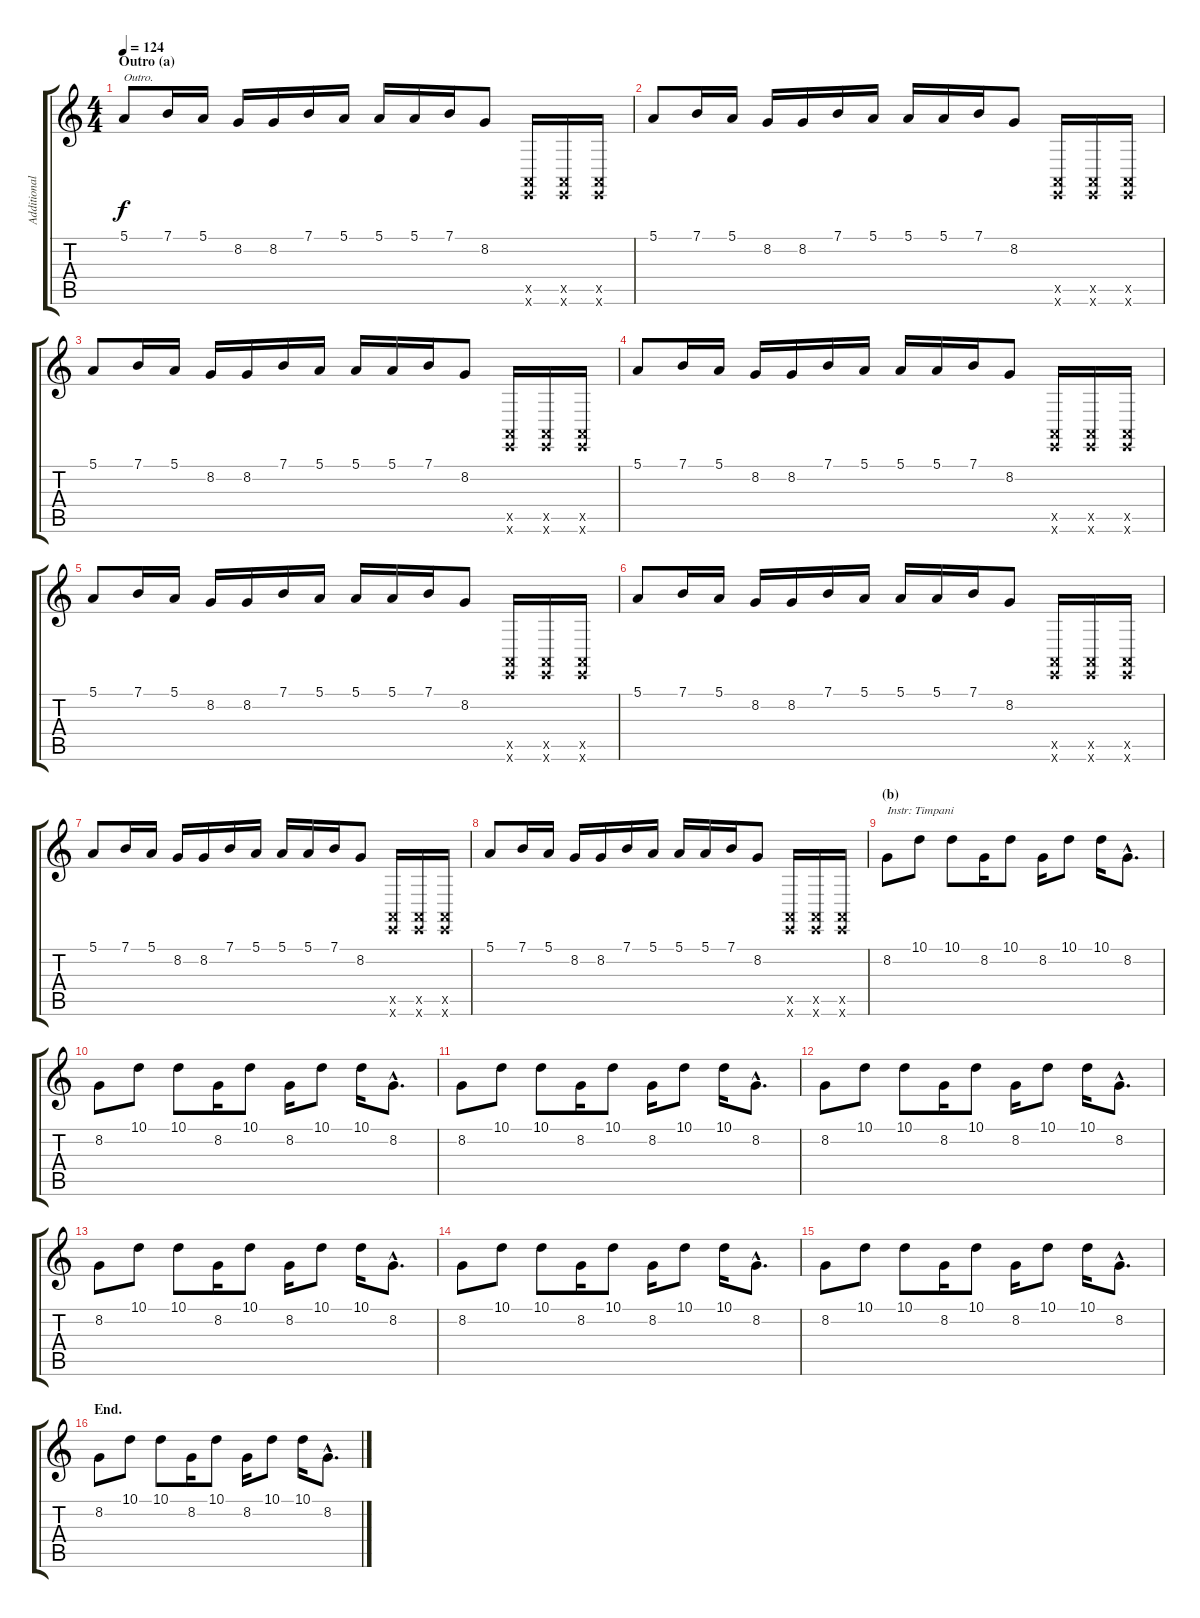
\track ("Additional Percussions" "Additional") {instrument melodictom}
\staff {score tabs}
\tuning (E4 B3 G3 D3 A2 E2) {hide}
\ts (4 4)
\section ("" "Outro (a)")
\tempo 124
\clef g2
\ks c
5.1.8{txt "Outro." dy f} 7.1.16 5.1.16 8.2.16 8.2.16 7.1.16 5.1.16 5.1.16 5.1.16 7.1.16 8.2.8 (0.5{x} 0.6{x}).16 (0.5{x} 0.6{x}).16 (0.5{x} 0.6{x}).16 |
5.1.8 7.1.16 5.1.16 8.2.16 8.2.16 7.1.16 5.1.16 5.1.16 5.1.16 7.1.16 8.2.8 (0.5{x} 0.6{x}).16 (0.5{x} 0.6{x}).16 (0.5{x} 0.6{x}).16 |
5.1.8 7.1.16 5.1.16 8.2.16 8.2.16 7.1.16 5.1.16 5.1.16 5.1.16 7.1.16 8.2.8 (0.5{x} 0.6{x}).16 (0.5{x} 0.6{x}).16 (0.5{x} 0.6{x}).16 |
5.1.8 7.1.16 5.1.16 8.2.16 8.2.16 7.1.16 5.1.16 5.1.16 5.1.16 7.1.16 8.2.8 (0.5{x} 0.6{x}).16 (0.5{x} 0.6{x}).16 (0.5{x} 0.6{x}).16 |
5.1.8 7.1.16 5.1.16 8.2.16 8.2.16 7.1.16 5.1.16 5.1.16 5.1.16 7.1.16 8.2.8 (0.5{x} 0.6{x}).16 (0.5{x} 0.6{x}).16 (0.5{x} 0.6{x}).16 |
5.1.8 7.1.16 5.1.16 8.2.16 8.2.16 7.1.16 5.1.16 5.1.16 5.1.16 7.1.16 8.2.8 (0.5{x} 0.6{x}).16 (0.5{x} 0.6{x}).16 (0.5{x} 0.6{x}).16 |
5.1.8 7.1.16 5.1.16 8.2.16 8.2.16 7.1.16 5.1.16 5.1.16 5.1.16 7.1.16 8.2.8 (0.5{x} 0.6{x}).16 (0.5{x} 0.6{x}).16 (0.5{x} 0.6{x}).16 |
5.1.8 7.1.16 5.1.16 8.2.16 8.2.16 7.1.16 5.1.16 5.1.16 5.1.16 7.1.16 8.2.8 (0.5{x} 0.6{x}).16 (0.5{x} 0.6{x}).16 (0.5{x} 0.6{x}).16 |
\section ("" "(b)")
8.2.8{txt "Instr: Timpani" instrument timpani} 10.1.8 10.1.8 8.2.16 10.1.8 8.2.16 10.1.8 10.1.16 8.2{hac}.8{d} |
8.2.8 10.1.8 10.1.8 8.2.16 10.1.8 8.2.16 10.1.8 10.1.16 8.2{hac}.8{d} |
8.2.8 10.1.8 10.1.8 8.2.16 10.1.8 8.2.16 10.1.8 10.1.16 8.2{hac}.8{d} |
8.2.8 10.1.8 10.1.8 8.2.16 10.1.8 8.2.16 10.1.8 10.1.16 8.2{hac}.8{d} |
8.2.8 10.1.8 10.1.8 8.2.16 10.1.8 8.2.16 10.1.8 10.1.16 8.2{hac}.8{d} |
8.2.8 10.1.8 10.1.8 8.2.16 10.1.8 8.2.16 10.1.8 10.1.16 8.2{hac}.8{d} |
8.2.8 10.1.8 10.1.8 8.2.16 10.1.8 8.2.16 10.1.8 10.1.16 8.2{hac}.8{d} |
\section ("" "End.")
8.2.8 10.1.8 10.1.8 8.2.16 10.1.8 8.2.16 10.1.8 10.1.16 8.2{hac}.8{d}
